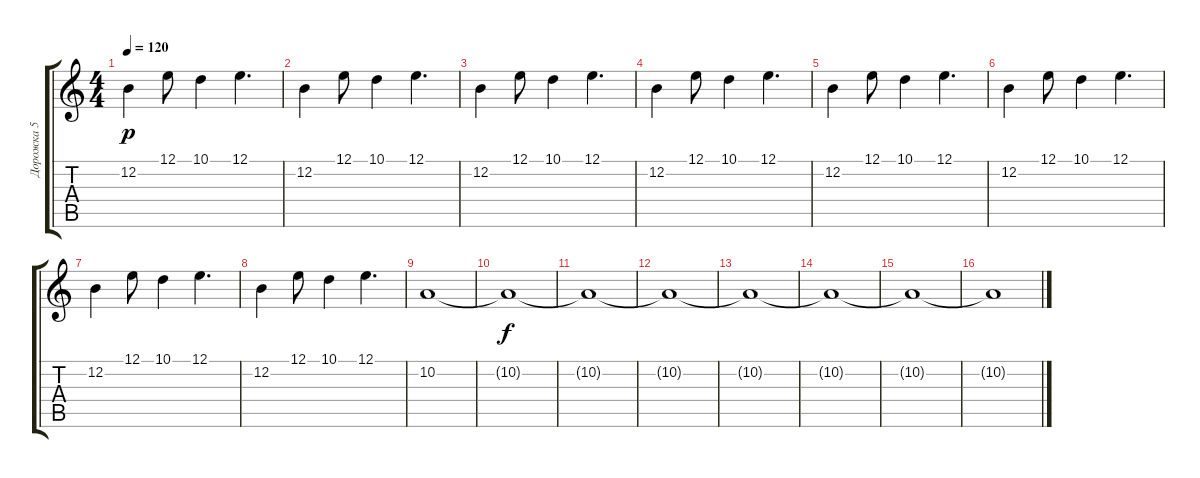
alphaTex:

\track ("Дорожка 5" "Дорожка 5") {instrument stringensemble1}
\staff {score tabs}
\tuning (E4 B3 G3 D3 A2 E2) {hide}
\ts (4 4)
\tempo 120
\clef g2
\ks c
12.2.4{dy p} 12.1.8 10.1.4 12.1.4{d} |
12.2.4 12.1.8 10.1.4 12.1.4{d} |
12.2.4 12.1.8 10.1.4 12.1.4{d} |
12.2.4 12.1.8 10.1.4 12.1.4{d} |
12.2.4 12.1.8 10.1.4 12.1.4{d} |
12.2.4 12.1.8 10.1.4 12.1.4{d} |
12.2.4 12.1.8 10.1.4 12.1.4{d} |
12.2.4 12.1.8 10.1.4 12.1.4{d} |
10.2.1 |
10.2{t}.1{dy f} |
10.2{t}.1 |
10.2{t}.1 |
10.2{t}.1 |
10.2{t}.1 |
10.2{t}.1 |
10.2{t}.1
